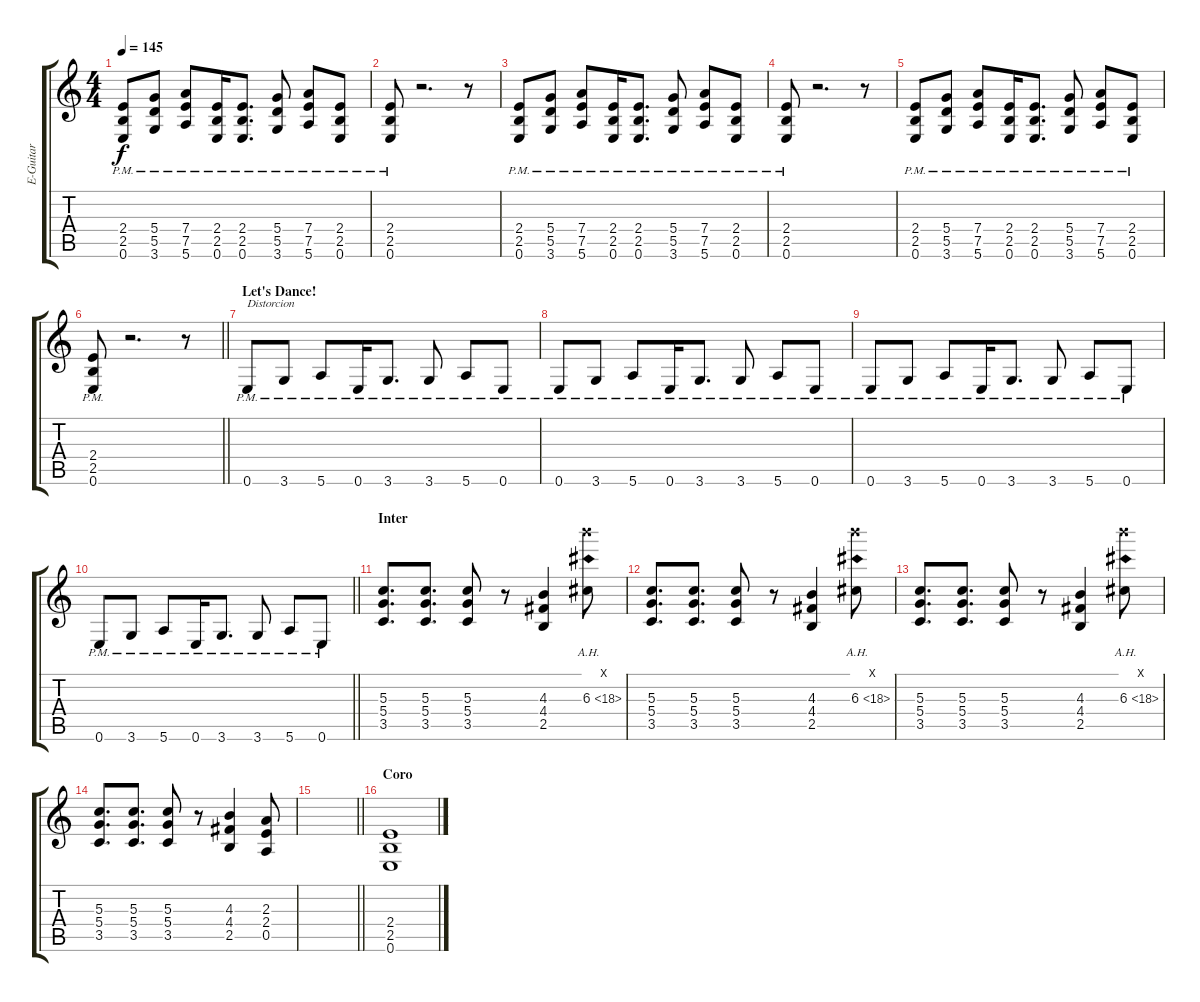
\track ("E-Guitar" "E-Guitar") {instrument acousticguitarsteel}
\staff {score tabs}
\tuning (E4 B3 G3 D3 A2 E2) {hide}
\ts (4 4)
\tempo 145
\clef g2
\ks c
(2.4{pm} 2.5{pm} 0.6{pm}).8{dy f} (5.4{pm} 5.5{pm} 3.6{pm}).8 (7.4{pm} 7.5{pm} 5.6{pm}).8 (2.4{pm} 2.5{pm} 0.6{pm}).16 (2.4{pm} 2.5{pm} 0.6{pm}).8{d} (5.4{pm} 5.5{pm} 3.6{pm}).8 (7.4{pm} 7.5{pm} 5.6{pm}).8 (2.4{pm} 2.5{pm} 0.6{pm}).8 |
(2.4{pm} 2.5{pm} 0.6{pm}).8 r.2{d} r.8 |
(2.4{pm} 2.5{pm} 0.6{pm}).8 (5.4{pm} 5.5{pm} 3.6{pm}).8 (7.4{pm} 7.5{pm} 5.6{pm}).8 (2.4{pm} 2.5{pm} 0.6{pm}).16 (2.4{pm} 2.5{pm} 0.6{pm}).8{d} (5.4{pm} 5.5{pm} 3.6{pm}).8 (7.4{pm} 7.5{pm} 5.6{pm}).8 (2.4{pm} 2.5{pm} 0.6{pm}).8 |
(2.4{pm} 2.5{pm} 0.6{pm}).8 r.2{d} r.8 |
(2.4{pm} 2.5{pm} 0.6{pm}).8 (5.4{pm} 5.5{pm} 3.6{pm}).8 (7.4{pm} 7.5{pm} 5.6{pm}).8 (2.4{pm} 2.5{pm} 0.6{pm}).16 (2.4{pm} 2.5{pm} 0.6{pm}).8{d} (5.4{pm} 5.5{pm} 3.6{pm}).8 (7.4{pm} 7.5{pm} 5.6{pm}).8 (2.4{pm} 2.5{pm} 0.6{pm}).8 |
\barLineRight lightlight
(2.4{pm} 2.5{pm} 0.6{pm}).8 r.2{d} r.8 |
\section ("" "Let's Dance!")
0.6{pm}.8{txt "Distorcion" instrument overdrivenguitar} 3.6{pm}.8 5.6{pm}.8 0.6{pm}.16 3.6{pm}.8{d} 3.6{pm}.8 5.6{pm}.8 0.6{pm}.8 |
0.6{pm}.8 3.6{pm}.8 5.6{pm}.8 0.6{pm}.16 3.6{pm}.8{d} 3.6{pm}.8 5.6{pm}.8 0.6{pm}.8 |
0.6{pm}.8 3.6{pm}.8 5.6{pm}.8 0.6{pm}.16 3.6{pm}.8{d} 3.6{pm}.8 5.6{pm}.8 0.6{pm}.8 |
\barLineRight lightlight
0.6{pm}.8 3.6{pm}.8 5.6{pm}.8 0.6{pm}.16 3.6{pm}.8{d} 3.6{pm}.8 5.6{pm}.8 0.6{pm}.8 |
\section ("" "Inter")
(5.3 5.4 3.5).8{d} (5.3 5.4 3.5).8{d} (5.3 5.4 3.5).8 r.8 (4.3 4.4 2.5).4 (19.1{x} 6.3{ah 12}).8 |
(5.3 5.4 3.5).8{d} (5.3 5.4 3.5).8{d} (5.3 5.4 3.5).8 r.8 (4.3 4.4 2.5).4 (19.1{x} 6.3{ah 12}).8 |
(5.3 5.4 3.5).8{d} (5.3 5.4 3.5).8{d} (5.3 5.4 3.5).8 r.8 (4.3 4.4 2.5).4 (19.1{x} 6.3{ah 12}).8 |
(5.3 5.4 3.5).8{d} (5.3 5.4 3.5).8{d} (5.3 5.4 3.5).8 r.8 (4.3 4.4 2.5).4 (2.3 2.4 0.5).8 |
\barLineRight lightlight
|
\section ("" "Coro")
(2.4 2.5 0.6).1
